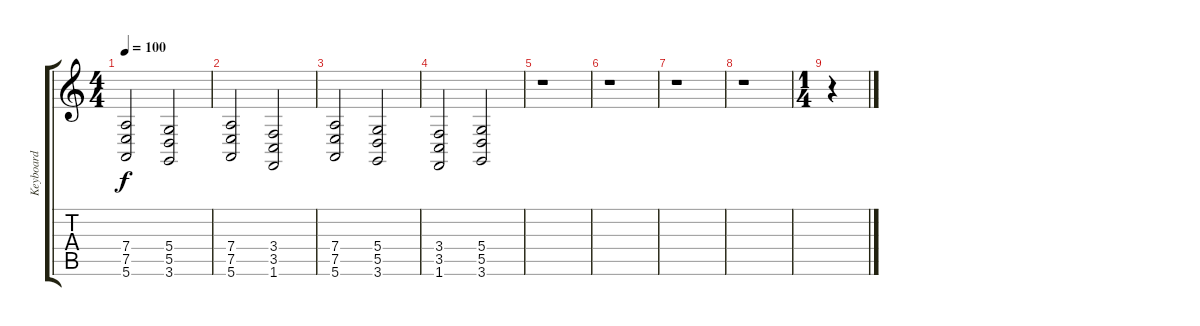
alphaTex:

\track ("Keyboard" "Keyboard") {instrument choiraahs}
\staff {score tabs}
\tuning (E4 B3 G3 D3 A2 E2) {hide}
\ts (4 4)
\tempo 100
\clef g2
\ks c
(7.4 7.5 5.6).2{dy f} (5.4 5.5 3.6).2 |
(7.4 7.5 5.6).2 (3.4 3.5 1.6).2 |
(7.4 7.5 5.6).2 (5.4 5.5 3.6).2 |
(3.4 3.5 1.6).2 (5.4 5.5 3.6).2 |
r.1 |
r.1 |
r.1 |
r.1 |
\ts (1 4)
r.4
